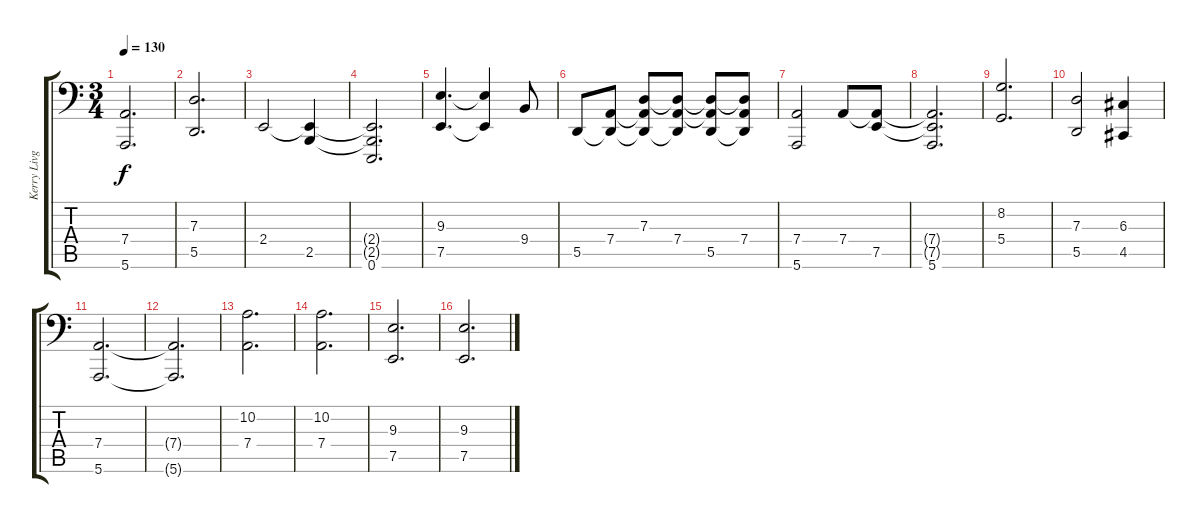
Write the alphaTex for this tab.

\track ("Kerry Livgren (Left Hand Piano)" "Kerry Livg") {instrument acousticgrandpiano}
\staff {score tabs}
\tuning (E3 B2 G2 D2 A1 E1) {hide}
\ts (3 4)
\tempo 130
\clef f4
\ks c
(7.4 5.6).2{d dy f} |
(7.3 5.5).2{d} |
2.4.2 (2.4{t} 2.5).4 |
(2.4{t} 2.5{t} 0.6).2{d} |
(9.3 7.5).4{d} (9.3{t} 7.5{t}).4 9.4.8 |
5.5.8 (7.4 5.5{t}).8 (7.3 7.4{t} 5.5{t}).8 (7.3{t} 7.4 5.5{t}).8 (7.3{t} 7.4{t} 5.5).8 (7.3{t} 7.4 5.5{t}).8 |
(7.4 5.6).2 7.4.8 (7.4{t} 7.5).8 |
(7.4{t} 7.5{t} 5.6).2{d} |
(8.2 5.4).2{d} |
(7.3 5.5).2 (6.3 4.5).4 |
(7.4 5.6).2{d} |
(7.4{t} 5.6{t}).2{d} |
(10.2 7.4).2{d} |
(10.2 7.4).2{d} |
(9.3 7.5).2{d} |
(9.3 7.5).2{d}
